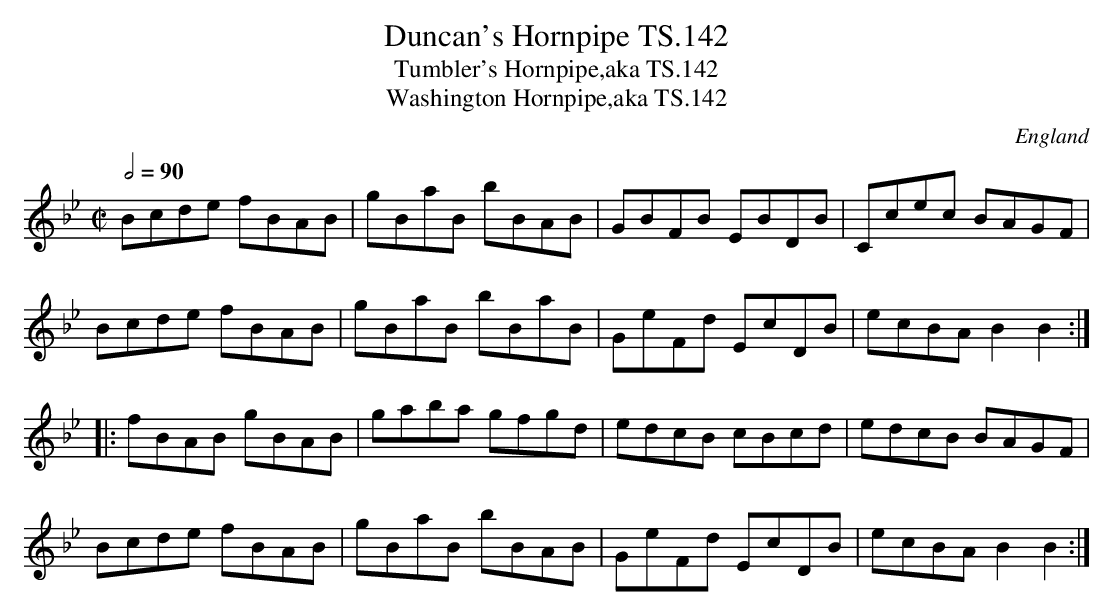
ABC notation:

X:1
T:Duncan's Hornpipe TS.142
T:Tumbler's Hornpipe,aka TS.142
T:Washington Hornpipe,aka TS.142
M:C|
L:1/8
Q:1/2=90
O:England
K:Bb major
Bcde fBAB|gBaB bBAB|GBFBV EBDB|Ccec BAGF|!
Bcde fBAB|gBaB bBaB|GeFd EcDB|ecBAB2B2:|!
|:fBAB gBAB|gaba gfgd|edcB cBcd|edcB BAGF|!
Bcde fBAB|gBaB bBAB|GeFd EcDB|ecBA B2B2:|]
